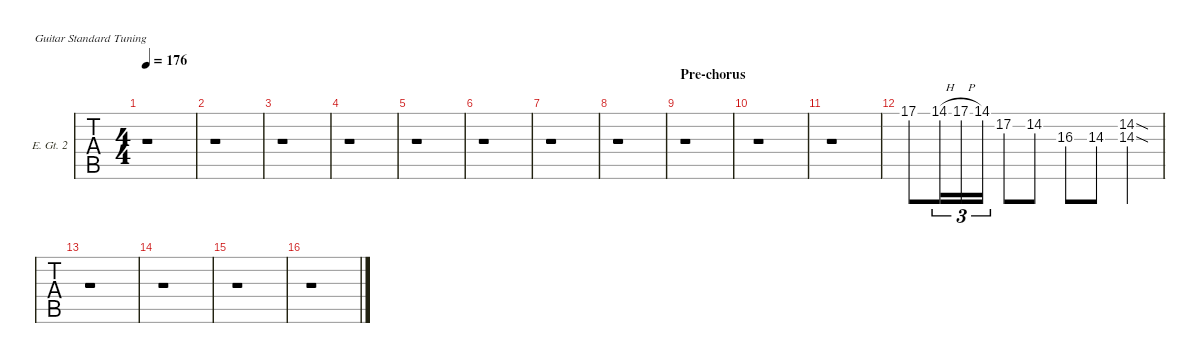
\defaultSystemsLayout 4
\hideDynamics
\bracketExtendMode nobrackets
\firstSystemTrackNameOrientation horizontal
\track ("Ele. Guitar 2.2" "E. Gt. 2") {defaultSystemsLayout 4 instrument distortionguitar}
\staff {tabs}
\tuning (E4 B3 G3 D3 A2 E2)
\ts (4 4)
\tempo 176
\clef g2
\scale
0.296461
\ks a
r.1{dy f} |
\scale
0.232303 r.1 |
\scale
0.236723 r.1 |
\scale
0.234513 r.1 |
\scale
0.296461 r.1 |
\scale
0.232303 r.1 |
\scale
0.236723 r.1 |
\scale
0.234513 r.1 |
\section ("" "Pre-chorus")
\scale
0.295355 r.1 |
\scale
0.233408 r.1 |
\scale
0.236723 r.1 |
\scale
0.234513 17.1{acc forcenatural}.8{beam merge} 14.1{h acc #}.16{tu (3 2)} 17.1{h acc forcenatural}.16{tu (3 2)} 14.1{acc #}.16{tu (3 2)} 17.2{acc forcenatural}.8 14.2{acc #}.8 16.3{acc forcenatural}.8 14.3{acc forcenatural}.8 (14.2{sod acc #} 14.3{sod acc forcenatural}).4 |
\scale
0.295355 r.1 |
\scale
0.233408 r.1 |
\scale
0.236723 r.1 |
\scale
0.234513 r.1
